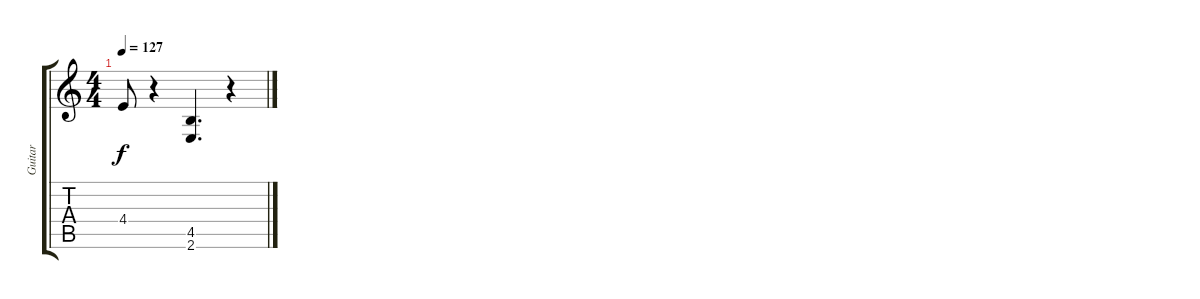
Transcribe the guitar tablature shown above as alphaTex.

\track ("Guitar" "Guitar") {instrument distortionguitar}
\staff {score tabs}
\tuning (D4 A3 F3 C3 G2 D2) {hide}
\ts (4 4)
\tempo 127
\clef g2
\ks c
4.4.8{dy f} r.4 (4.5 2.6).4{d} r.4
